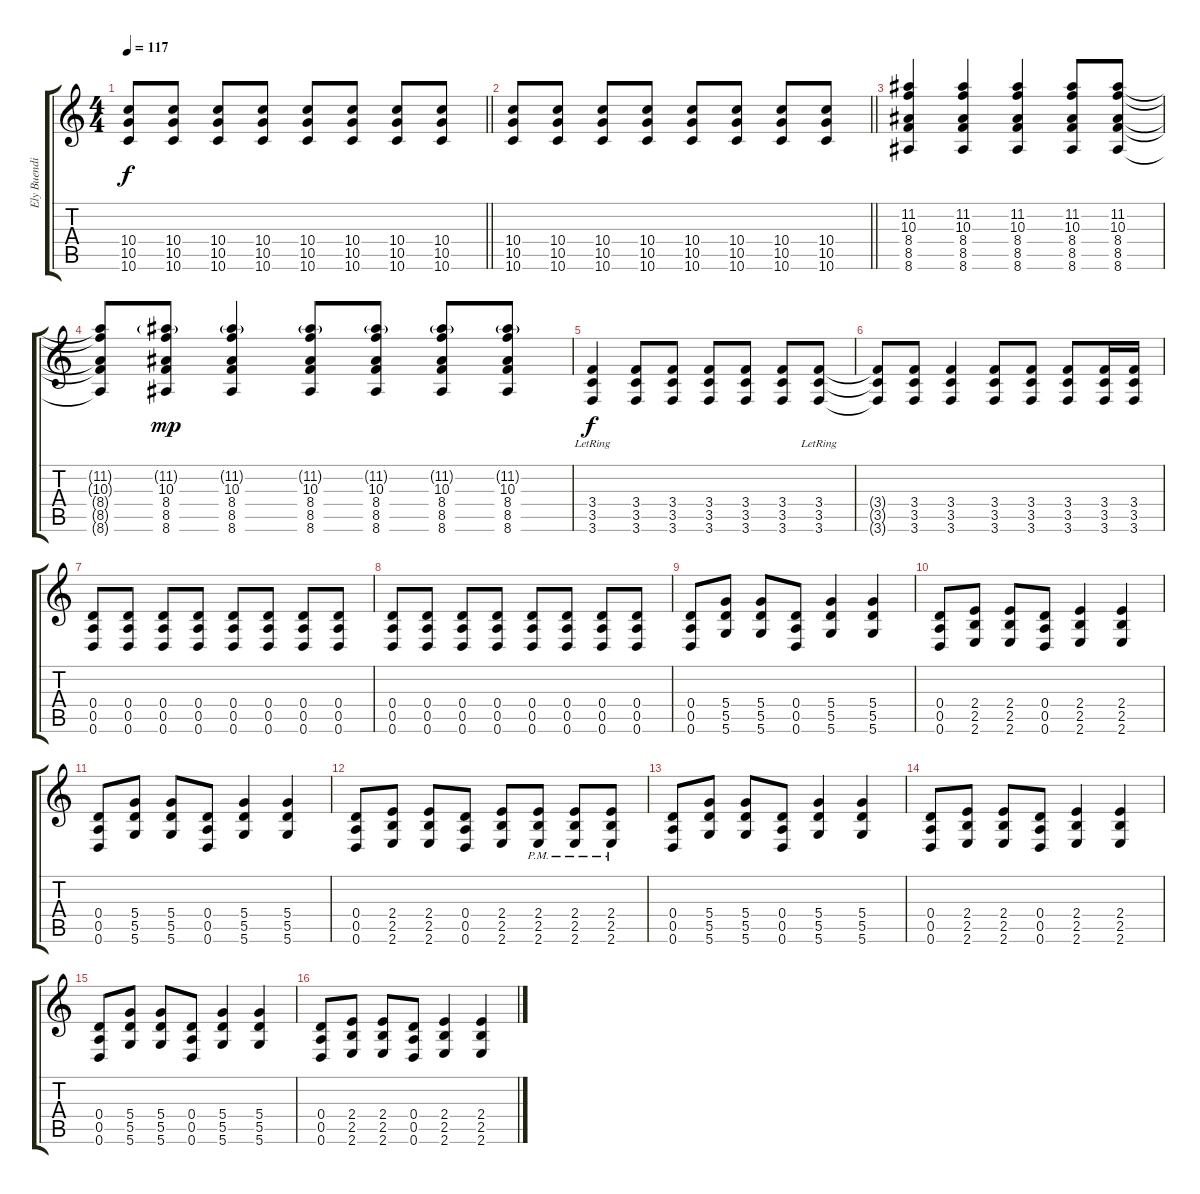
\track ("Ely Buendia(Rhythm)" "Ely Buendi") {instrument distortionguitar}
\staff {score tabs}
\tuning (E4 B3 G3 D3 A2 D2) {hide}
\ts (4 4)
\tempo 117
\clef g2
\barLineRight lightlight
\ks c
(10.4 10.5 10.6).8{dy f} (10.4 10.5 10.6).8 (10.4 10.5 10.6).8 (10.4 10.5 10.6).8 (10.4 10.5 10.6).8 (10.4 10.5 10.6).8 (10.4 10.5 10.6).8 (10.4 10.5 10.6).8 |
\barLineRight lightlight
(10.4 10.5 10.6).8 (10.4 10.5 10.6).8 (10.4 10.5 10.6).8 (10.4 10.5 10.6).8 (10.4 10.5 10.6).8 (10.4 10.5 10.6).8 (10.4 10.5 10.6).8 (10.4 10.5 10.6).8 |
(11.2 10.3 8.4 8.5 8.6).4{volume 13 instrument overdrivenguitar} (11.2 10.3 8.4 8.5 8.6).4 (11.2 10.3 8.4 8.5 8.6).4 (11.2 10.3 8.4 8.5 8.6).8 (11.2 10.3 8.4 8.5 8.6).8 |
(11.2{t} 10.3{t} 8.4{t} 8.5{t} 8.6{t}).8 (11.2{g} 10.3 8.4 8.5 8.6).8{dy mp} (11.2{g} 10.3 8.4 8.5 8.6).4 (11.2{g} 10.3 8.4 8.5 8.6).8 (11.2{g} 10.3 8.4 8.5 8.6).8 (11.2{g} 10.3 8.4 8.5 8.6).8 (11.2{g} 10.3 8.4 8.5 8.6).8 |
(3.4{lr} 3.5{lr} 3.6{lr}).4{dy f} (3.4 3.5 3.6).8 (3.4 3.5 3.6).8 (3.4 3.5 3.6).8 (3.4 3.5 3.6).8 (3.4 3.5 3.6).8 (3.4{lr} 3.5{lr} 3.6{lr}).8 |
(3.4{t} 3.5{t} 3.6{t}).8 (3.4 3.5 3.6).8 (3.4 3.5 3.6).4 (3.4 3.5 3.6).8 (3.4 3.5 3.6).8 (3.4 3.5 3.6).8 (3.4 3.5 3.6).16 (3.4 3.5 3.6).16 |
(0.4 0.5 0.6).8 (0.4 0.5 0.6).8 (0.4 0.5 0.6).8 (0.4 0.5 0.6).8 (0.4 0.5 0.6).8 (0.4 0.5 0.6).8 (0.4 0.5 0.6).8 (0.4 0.5 0.6).8 |
(0.4 0.5 0.6).8 (0.4 0.5 0.6).8 (0.4 0.5 0.6).8 (0.4 0.5 0.6).8 (0.4 0.5 0.6).8 (0.4 0.5 0.6).8 (0.4 0.5 0.6).8 (0.4 0.5 0.6).8 |
(0.4 0.5 0.6).8{volume 13 instrument overdrivenguitar} (5.4 5.5 5.6).8 (5.4 5.5 5.6).8 (0.4 0.5 0.6).8 (5.4 5.5 5.6).4 (5.4 5.5 5.6).4 |
(0.4 0.5 0.6).8 (2.4 2.5 2.6).8 (2.4 2.5 2.6).8 (0.4 0.5 0.6).8 (2.4 2.5 2.6).4 (2.4 2.5 2.6).4 |
(0.4 0.5 0.6).8 (5.4 5.5 5.6).8 (5.4 5.5 5.6).8 (0.4 0.5 0.6).8 (5.4 5.5 5.6).4 (5.4 5.5 5.6).4 |
(0.4 0.5 0.6).8 (2.4 2.5 2.6).8 (2.4 2.5 2.6).8 (0.4 0.5 0.6).8 (2.4 2.5 2.6).8 (2.4{pm} 2.5{pm} 2.6{pm}).8 (2.4{pm} 2.5{pm} 2.6{pm}).8 (2.4{pm} 2.5{pm} 2.6{pm}).8 |
(0.4 0.5 0.6).8{volume 13 instrument overdrivenguitar} (5.4 5.5 5.6).8 (5.4 5.5 5.6).8 (0.4 0.5 0.6).8 (5.4 5.5 5.6).4 (5.4 5.5 5.6).4 |
(0.4 0.5 0.6).8 (2.4 2.5 2.6).8 (2.4 2.5 2.6).8 (0.4 0.5 0.6).8 (2.4 2.5 2.6).4 (2.4 2.5 2.6).4 |
(0.4 0.5 0.6).8 (5.4 5.5 5.6).8 (5.4 5.5 5.6).8 (0.4 0.5 0.6).8 (5.4 5.5 5.6).4 (5.4 5.5 5.6).4 |
(0.4 0.5 0.6).8 (2.4 2.5 2.6).8 (2.4 2.5 2.6).8 (0.4 0.5 0.6).8 (2.4 2.5 2.6).4 (2.4 2.5 2.6).4
